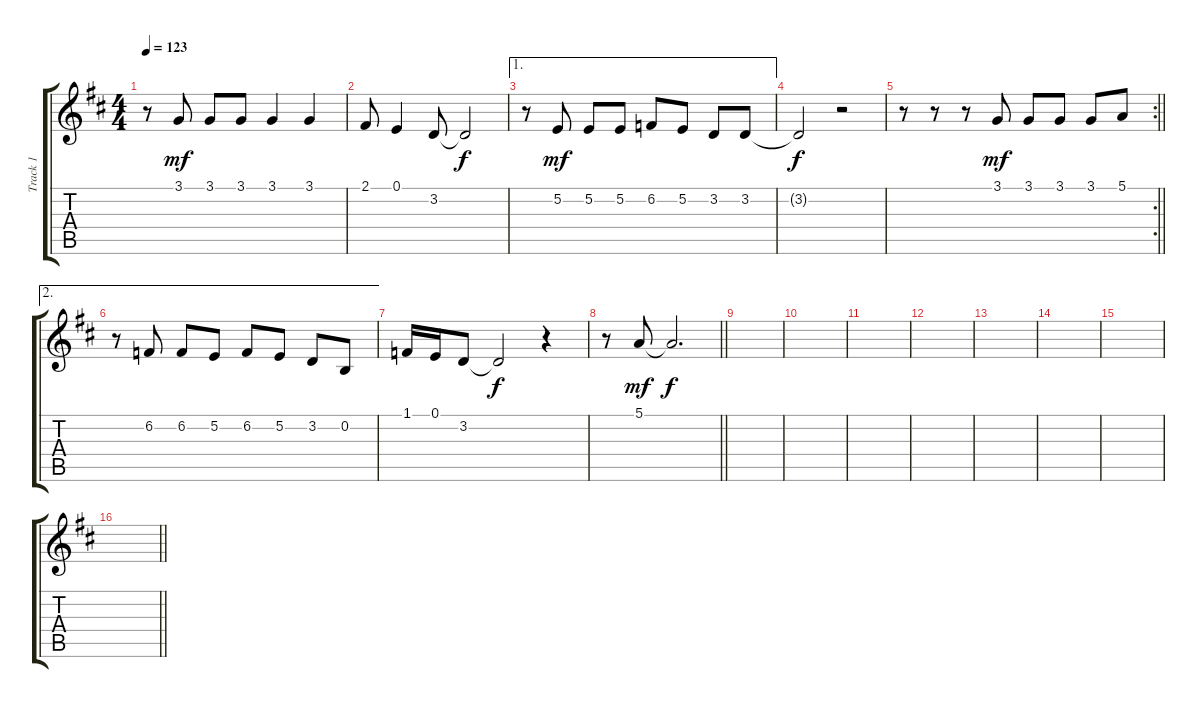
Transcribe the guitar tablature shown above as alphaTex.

\track ("Track 1" "Track 1") {instrument tenorsax}
\staff {score tabs}
\tuning (E4 B3 G3 D3 A2 E2) {hide}
\ts (4 4)
\tempo 123
\clef g2
\ks d
r.8{dy mf} 3.1.8 3.1.8 3.1.8 3.1.4 3.1.4 |
2.1.8 0.1.4 3.2.8 3.2{t}.2{dy f} |
\ae 1
r.8 5.2.8{dy mf} 5.2.8 5.2.8 6.2.8 5.2.8 3.2.8 3.2.8 |
3.2{t}.2{dy f} r.2 |
\rc 2
\barLineRight lightlight
r.8 r.8 r.8 3.1.8{dy mf} 3.1.8 3.1.8 3.1.8 5.1.8 |
\ae 2
r.8 6.2.8 6.2.8 5.2.8 6.2.8 5.2.8 3.2.8 0.2.8 |
1.1.16 0.1.16 3.2.8 3.2{t}.2{dy f} r.4 |
\barLineRight lightlight
r.8 5.1.8{dy mf} 5.1{t}.2{d dy f} |
|
|
|
|
|
|
|
\barLineRight lightlight
